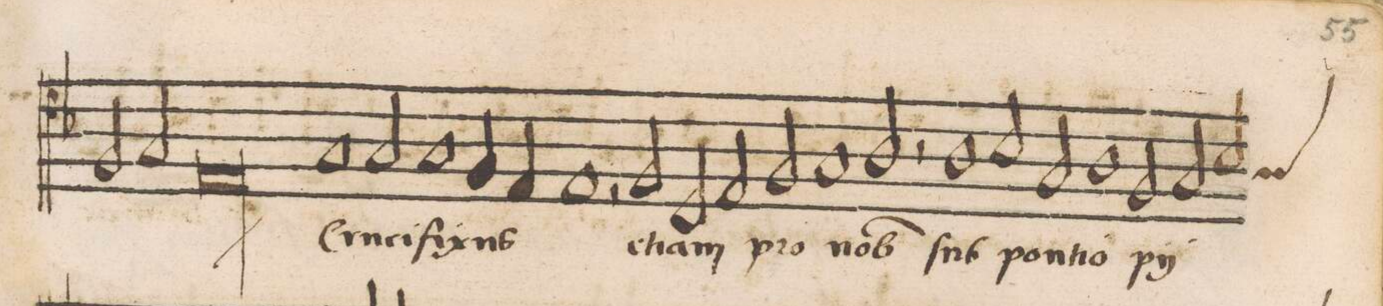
**kern	**text
*I"TENOR	*
*clefC4	*
*k[b-]	*
*met(C|)	*
*M2/1	*
2F/	fac-
2G/	-t(us)
=75-	=75-
00E\	e(st)
*	*Xij
=76-	=76-
=77-	=77-
1G/	Cru-
2G/	-ci-
1G/	-fi-
=78-	=78-
4F/	-xus
4E/	.
1E/	.
=79-	=79-
2r	.
2F/	e-
2D/	-ti-
2E/	-am
=80-	=80-
2F/	pro
1G/	no-
2A/	-b(is)
=81-	=81-
2r	.
1A\	ſub
2B-/	pon-
=82-	=82-
2G/	-ti-
1A\	-o
2F/	pi-
=83-	=83-
2G/	.
*custos:A	*
2B-/	.
*-	*-
